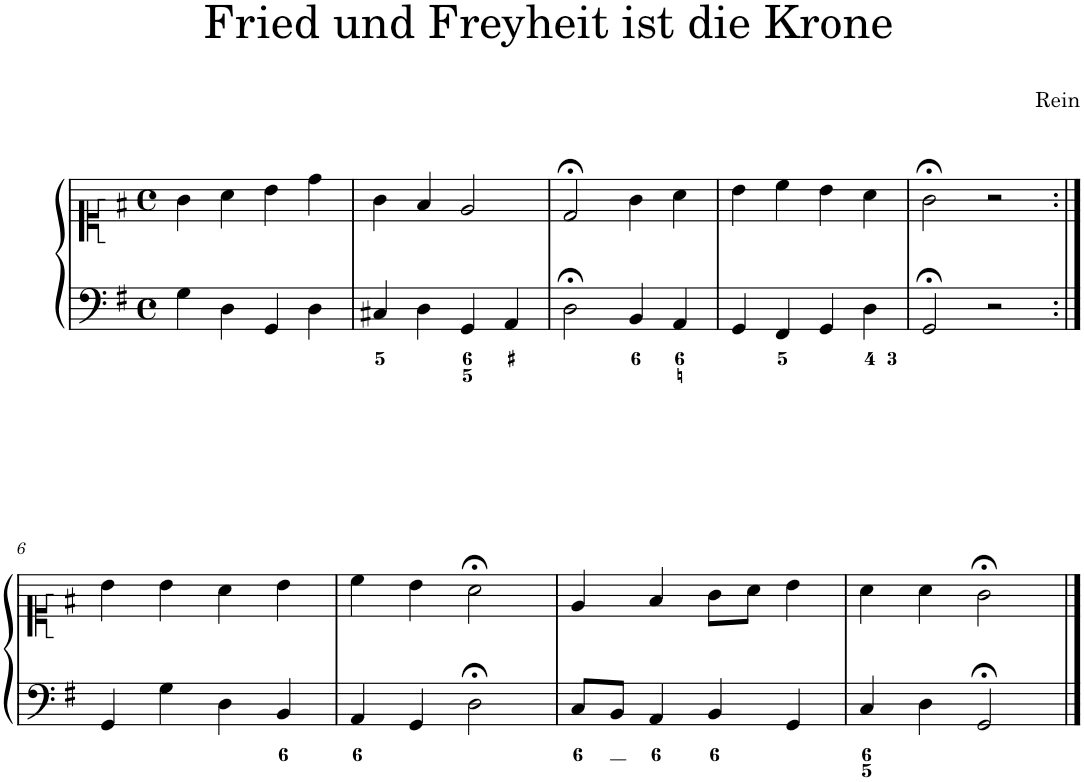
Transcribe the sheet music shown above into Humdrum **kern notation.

**kern	**kern
*part1	*part1
*staff2	*staff1
*I"Piano	*
*I'Pno.	*
*clefF4	*clefC1
*k[f#]	*k[f#]
*M4/4	*M4/4
*met(c)	*met(c)
=1	=1
4G\	4g\
4D\	4a\
4GG/	4b\
4D\	4dd\
=2	=2
4C#X/	4g\
4D\	4f#/
4GG/	2e/
4AA/	.
=3	=3
2D;<\	2d;</
4BB/	4g\
4AA/	4a\
=4	=4
4GG/	4b\
4FF#/	4cc\
4GG/	4b\
4D\	4a\
=5	=5
2GG;</	2g;<\
2r	2r
!!LO:LB:g=z
=6:|!	=6:|!
4GG/	4b\
4G\	4b\
4D\	4a\
4BB/	4b\
=7	=7
4AA/	4cc\
4GG/	4b\
2D;<\	2a;<\
=8	=8
8C/L	4e/
8BB/J	.
4AA/	4f#/
4BB/	8g\L
.	8a\J
4GG/	4b\
=9	=9
4C/	4a\
4D\	4a\
2GG;</	2g;<\
==	==
*-	*-
